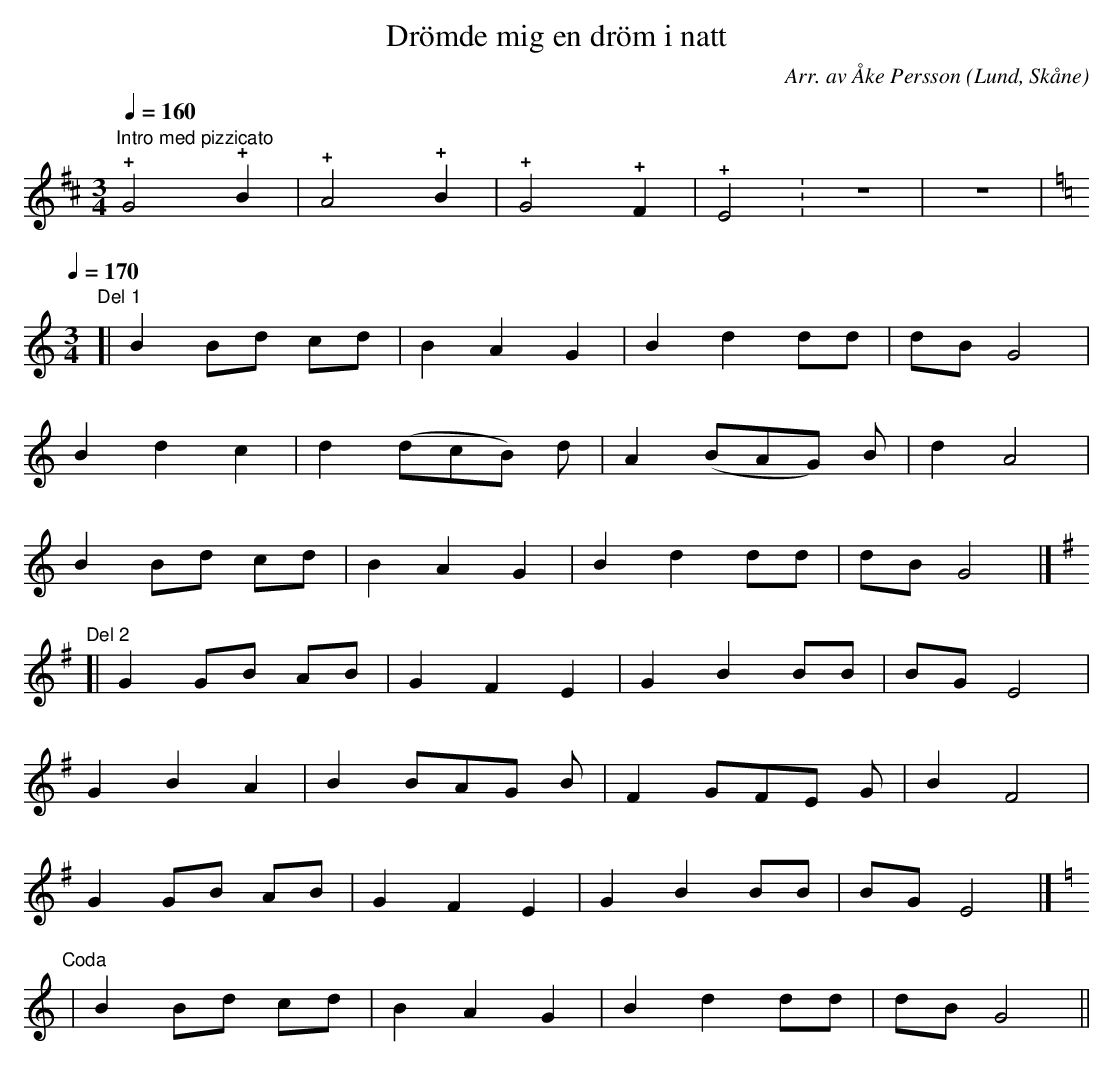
X:1
T:Drömde mig en dröm i natt
O:Lund, Skåne
C:Arr. av Åke Persson
M:3/4
L:1/4
Q:1/4=160
K:D
"Intro med pizzicato"!+!G2!+!B | !+!A2 !+!B | !+!G2 !+!F | !+!E2. | z3 | z3 |
Q:1/4=170
L:1/8
K:C
[M:3/4]"Del 1"[| B2 Bd cd | B2 A2 G2 | B2 d2 dd | dB G4 |
B2 d2 c2 | d2 (dcB) d | A2 (BAG) B | d2 A4 |
B2 Bd cd | B2 A2 G2 | B2 d2 dd | dB G4 |]
[K:G]"Del 2"[| G2 GB AB | G2 F2 E2 | G2 B2 BB | BG E4 |
G2 B2 A2 | B2 BAG B | F2 GFE G | B2 F4 |
G2 GB AB | G2 F2 E2 | G2 B2 BB | BG E4 |]
[K:C]"Coda" | B2 Bd cd | B2 A2 G2 | B2 d2 dd | dB G4 ||
